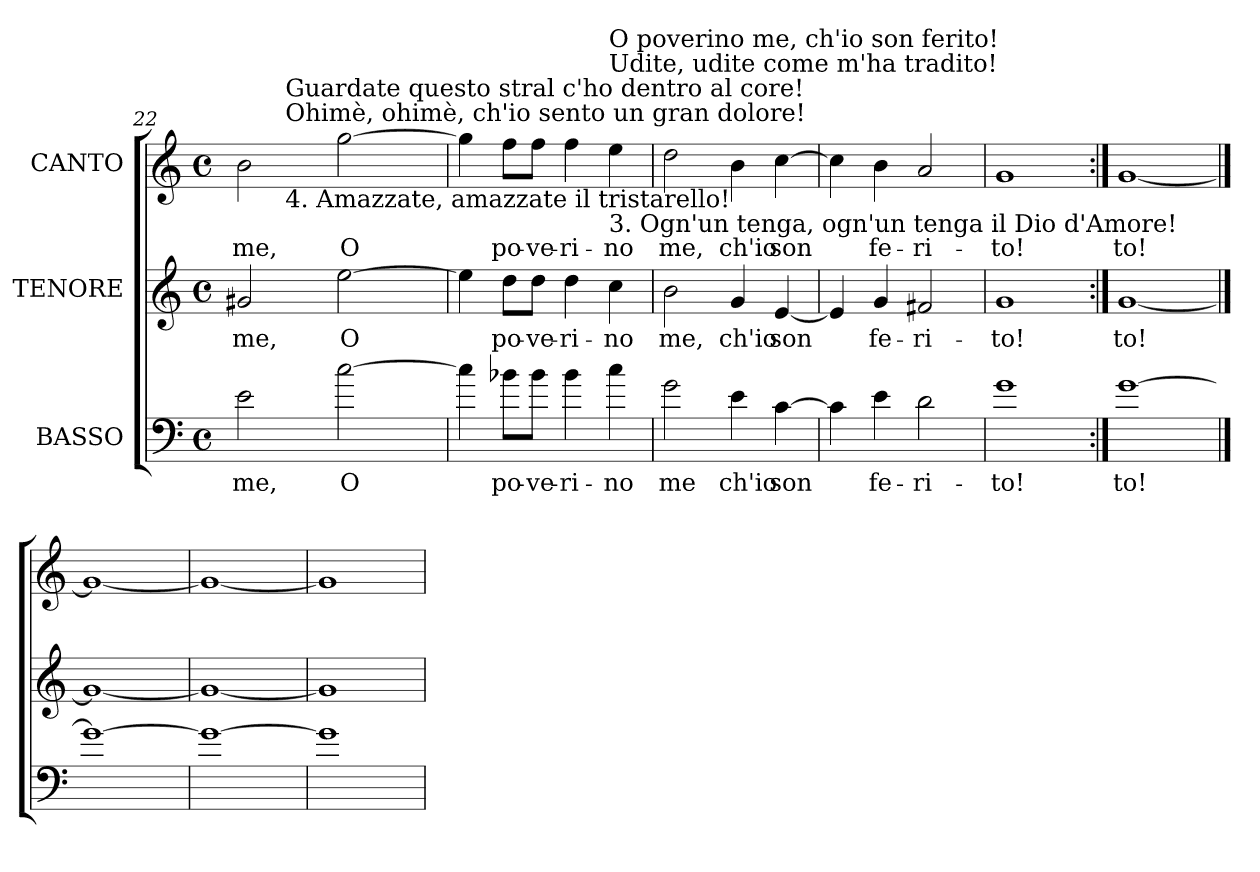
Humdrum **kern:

**kern	**text	**kern	**text	**kern	**text
*part3	*part3	*part2	*part2	*part1	*part1
*staff3	*staff3	*staff2	*staff2	*staff1	*staff1
*I"BASSO	*	*I"TENORE	*	*I"CANTO	*
*clefF4	*	*clefG2	*	*clefG2	*
*ITrd7c12	*	*	*	*	*
*k[]	*	*k[]	*	*k[]	*
*C:	*	*C:	*	*C:	*
*M4/4	*	*M4/4	*	*M4/4	*
*met(c)	*	*met(c)	*	*met(c)	*
=22	=22	=22	=22	=22	=22
!	!LO:LY:b:color=#000000	!	!	!	!
!	!	!	!LO:LY:b:color=#000000	!	!
!	!	!	!	!	!LO:LY:b:color=#000000
*	*	*	*	*^	*
2Ei\	me,	2g#Xi/	me,	2bi\	8ryy	me,
.	.	.	.	.	32ryy	.
.	.	.	.	.	128ryy	.
.	.	.	.	.	512ryy	.
!	!	!	!	!	!LO:TX:b:t=4. Amazzate, amazzate il tristarello!	!
!	!	!	!	!	!LO:TX:t=Ohimè, ohimè, ch'io sento un gran dolore!	!
!	!	!	!	!	!LO:TX:t=Guardate questo stral c'ho dentro al core!	!
.	.	.	.	.	2ryy	.
!	!LO:LY:b:color=#000000	!	!	!	!	!
!	!	!	!LO:LY:b:color=#000000	!	!	!
!	!	!	!	!	!	!LO:LY:b:color=#000000
[>2ci\	O	[>2eei\	O	[>2ggi\	.	O
.	.	.	.	.	4ryy	.
.	.	.	.	.	16ryy	.
.	.	.	.	.	64ryy	.
.	.	.	.	.	256.ryy	.
*	*	*	*	*v	*v	*
=23	=23	=23	=23	=23	=23
4ci\]	.	4eei\]	.	4ggi\]	.
!	!LO:LY:b:color=#000000	!	!	!	!
!	!	!	!LO:LY:b:color=#000000	!	!
!	!	!	!	!	!LO:LY:b:color=#000000
8B-Xi\L	po-	8ddi\L	po-	8ffi\L	po-
!	!LO:LY:b:color=#000000	!	!	!	!
!	!	!	!LO:LY:b:color=#000000	!	!
!	!	!	!	!	!LO:LY:b:color=#000000
8B-i\J	-ve-	8ddi\J	-ve-	8ffi\J	-ve-
!	!LO:LY:b:color=#000000	!	!	!	!
!	!	!	!LO:LY:b:color=#000000	!	!
!	!	!	!	!	!LO:LY:b:color=#000000
4B-i\	-ri-	4ddi\	-ri-	4ffi\	-ri-
!	!LO:LY:b:color=#000000	!	!	!	!
!	!	!	!LO:LY:b:color=#000000	!	!
!	!	!	!	!LO:TX:b:t=3. Ogn'un tenga, ogn'un tenga il Dio d'Amore!	!
!	!	!	!	!LO:TX:t=Udite, udite come m'ha tradito!	!
!	!	!	!	!LO:TX:t=O poverino me, ch'io son ferito!	!
!	!	!	!	!	!LO:LY:b:color=#000000
4ci\	-no	4cci\	-no	4eei\	-no
=24	=24	=24	=24	=24	=24
!	!LO:LY:b:color=#000000	!	!	!	!
!	!	!	!LO:LY:b:color=#000000	!	!
!	!	!	!	!	!LO:LY:b:color=#000000
2Gi\	me	2bi\	me,	2ddi\	me,
!	!LO:LY:b:color=#000000	!	!	!	!
!	!	!	!LO:LY:b:color=#000000	!	!
!	!	!	!	!	!LO:LY:b:color=#000000
4Ei\	ch'io	4gi/	ch'io	4bi\	ch'io
!	!LO:LY:b:color=#000000	!	!	!	!
!	!	!	!LO:LY:b:color=#000000	!	!
!	!	!	!	!	!LO:LY:b:color=#000000
[>4Ci\	son	[<4ei/	son	[>4cci\	son
=25	=25	=25	=25	=25	=25
4Ci\]	.	4ei/]	.	4cci\]	.
!	!LO:LY:b:color=#000000	!	!	!	!
!	!	!	!LO:LY:b:color=#000000	!	!
!	!	!	!	!	!LO:LY:b:color=#000000
4Ei\	fe-	4gi/	fe-	4bi\	fe-
!	!LO:LY:b:color=#000000	!	!	!	!
!	!	!	!LO:LY:b:color=#000000	!	!
!	!	!	!	!	!LO:LY:b:color=#000000
2Di\	-ri-	2f#Xi/	-ri-	2ai/	-ri-
=26	=26	=26	=26	=26	=26
!	!LO:LY:b:color=#000000	!	!	!	!
!	!	!	!LO:LY:b:color=#000000	!	!
!	!	!	!	!	!LO:LY:b:color=#000000
1Gi	-to!	1gi	-to!	1gi	-to!
=27:|!	=27:|!	=27:|!	=27:|!	=27:|!	=27:|!
!	!LO:LY:b:color=#000000	!	!	!	!
!	!	!	!LO:LY:b:color=#000000	!	!
!	!	!	!	!	!LO:LY:b:color=#000000
[1Gi	- to!	[1gi	- to!	[1gi	- to!
==28	==28	==28	==28	==28	==28
1Gi_	.	1gi_	.	1gi_	.
=29	=29	=29	=29	=29	=29
1Gi_	.	1gi_	.	1gi_	.
=30	=30	=30	=30	=30	=30
1Gi]	.	1gi]	.	1gi]	.
=	=	=	=	=	=
*-	*-	*-	*-	*-	*-
